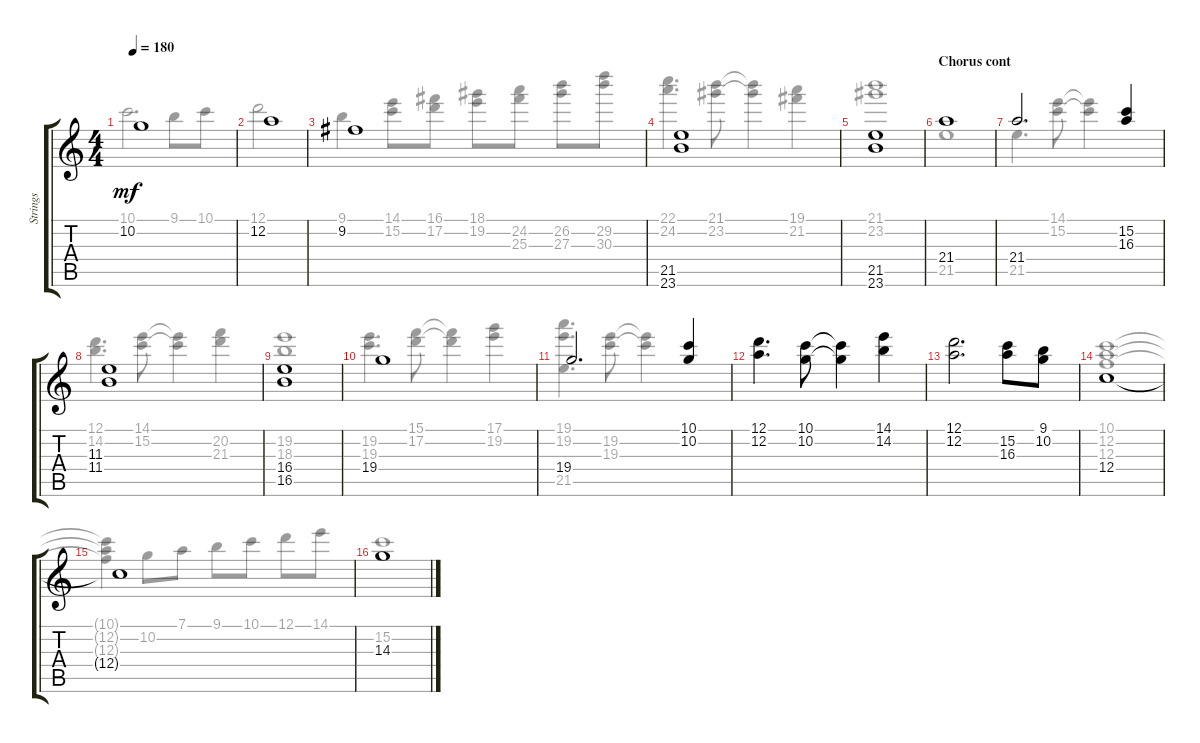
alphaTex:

\track ("Strings" "Strings") {instrument electricguitarclean}
\staff {score tabs}
\tuning (D4 A3 F3 C3 G2 C2) {hide}
\voice
\ts (4 4)
\tempo 180
\clef g2
\ks aminor
10.2.1{dy mf} |
12.2.1 |
9.2.1 |
(21.5 23.6).1 |
(21.5 23.6).1 |
\section ("" "Chorus cont")
21.4.1 |
21.4.2{d} (15.2 16.3).4 |
(11.3 11.4).1 |
(16.4 16.5).1 |
19.4.1 |
19.4.2{d} (10.1 10.2).4 |
(12.1 12.2).4{d} (10.1 10.2).8 (10.1{t} 10.2{t}).4 (14.1 14.2).4 |
(12.1 12.2).2{d} (15.2 16.3).8 (9.1 10.2).8 |
12.4.1 |
12.4{t}.1 |
14.3.1
\voice
\clef g2
\ottava regular
\simile none
\ks aminor
10.1.2{d dy mf} 9.1.8 10.1.8 |
12.1.2 |
9.1.4 (14.1 15.2).8 (16.1 17.2).8 (18.1 19.2).8 (24.2 25.3).8 (26.2 27.3).8 (29.2 30.3).8 |
(22.1 24.2).4{d} (21.1 23.2).8 (21.1{t} 23.2{t}).4 (19.1 21.2).4 |
(21.1 23.2).1 |
21.5.1 |
21.5.4{d} (14.1 15.2).8 (14.1{t} 15.2{t}).4 |
(12.1 14.2).4{d} (14.1 15.2).8 (14.1{t} 15.2{t}).4 (20.2 21.3).4 |
(19.2 18.3).1 |
(19.2 19.3).4{d} (15.1 17.2).8 (15.1{t} 17.2{t}).4 (17.1 19.2).4 |
(19.1 19.2 21.5).4{d} (19.2 19.3).8 (19.2{t} 19.3{t}).4 |
|
|
(10.1 12.2 12.3).1 |
(10.1{t} 12.2{t} 12.3{t}).4 10.2.8 7.1.8 9.1.8 10.1.8 12.1.8 14.1.8 |
15.2.1
